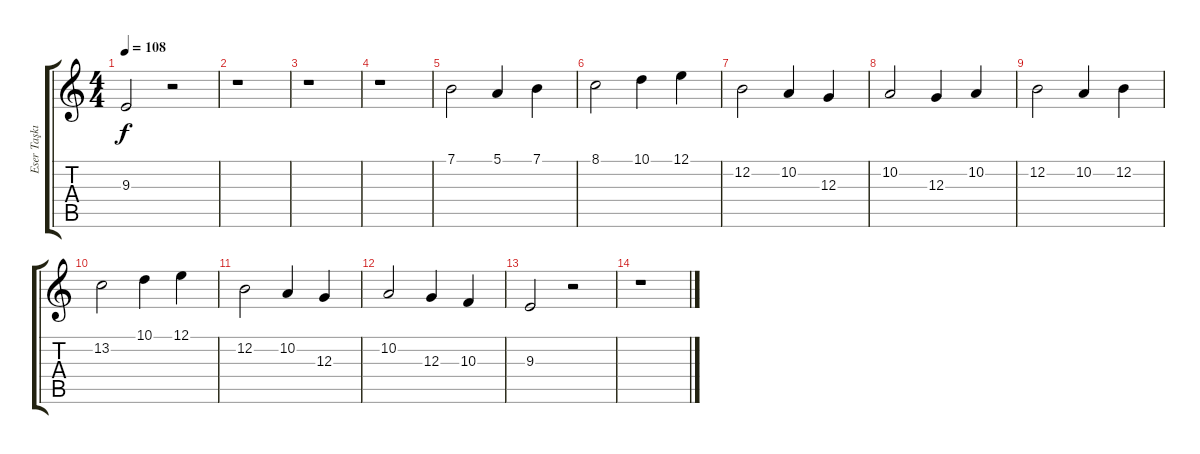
\track ("Eser Taşkıran (Keyboard)" "Eser Taşkı") {instrument lead2sawtooth}
\staff {score tabs}
\tuning (E4 B3 G3 D3 A2 E2) {hide}
\ts (4 4)
\tempo 108
\clef g2
\ks c
9.3.2{dy f} r.2 |
r.1 |
r.1 |
r.1 |
7.1.2 5.1.4 7.1.4 |
8.1.2 10.1.4 12.1.4 |
12.2.2 10.2.4 12.3.4 |
10.2.2 12.3.4 10.2.4 |
12.2.2 10.2.4 12.2.4 |
13.2.2 10.1.4 12.1.4 |
12.2.2 10.2.4 12.3.4 |
10.2.2 12.3.4 10.3.4 |
9.3.2 r.2 |
r.1
